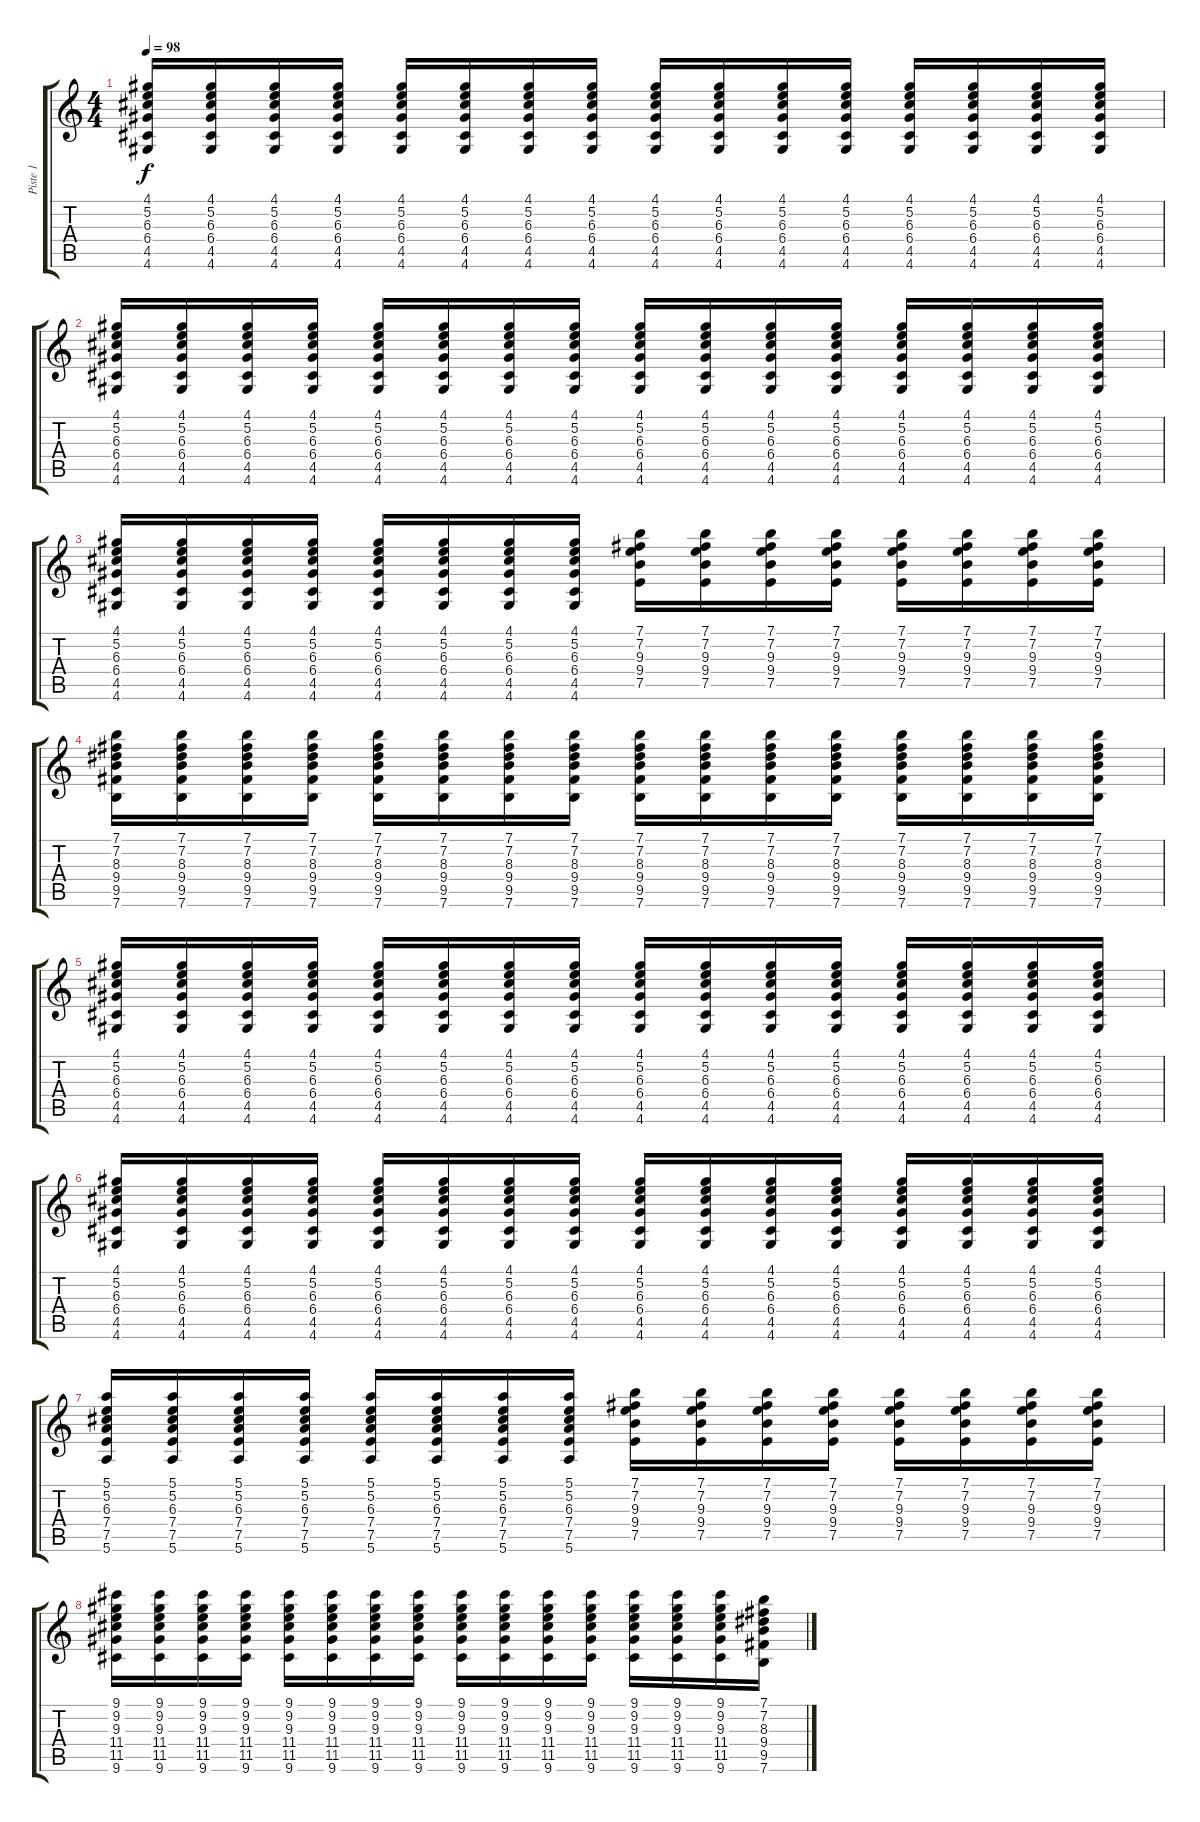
\track ("Piste 1" "Piste 1") {instrument acousticguitarnylon}
\staff {score tabs}
\tuning (E4 B3 G3 D3 A2 E2) {hide}
\ts (4 4)
\tempo 98
\clef g2
\ks c
(4.1 5.2 6.3 6.4 4.5 4.6).16{dy f} (4.1 5.2 6.3 6.4 4.5 4.6).16 (4.1 5.2 6.3 6.4 4.5 4.6).16 (4.1 5.2 6.3 6.4 4.5 4.6).16 (4.1 5.2 6.3 6.4 4.5 4.6).16 (4.1 5.2 6.3 6.4 4.5 4.6).16 (4.1 5.2 6.3 6.4 4.5 4.6).16 (4.1 5.2 6.3 6.4 4.5 4.6).16 (4.1 5.2 6.3 6.4 4.5 4.6).16 (4.1 5.2 6.3 6.4 4.5 4.6).16 (4.1 5.2 6.3 6.4 4.5 4.6).16 (4.1 5.2 6.3 6.4 4.5 4.6).16 (4.1 5.2 6.3 6.4 4.5 4.6).16 (4.1 5.2 6.3 6.4 4.5 4.6).16 (4.1 5.2 6.3 6.4 4.5 4.6).16 (4.1 5.2 6.3 6.4 4.5 4.6).16 |
(4.1 5.2 6.3 6.4 4.5 4.6).16 (4.1 5.2 6.3 6.4 4.5 4.6).16 (4.1 5.2 6.3 6.4 4.5 4.6).16 (4.1 5.2 6.3 6.4 4.5 4.6).16 (4.1 5.2 6.3 6.4 4.5 4.6).16 (4.1 5.2 6.3 6.4 4.5 4.6).16 (4.1 5.2 6.3 6.4 4.5 4.6).16 (4.1 5.2 6.3 6.4 4.5 4.6).16 (4.1 5.2 6.3 6.4 4.5 4.6).16 (4.1 5.2 6.3 6.4 4.5 4.6).16 (4.1 5.2 6.3 6.4 4.5 4.6).16 (4.1 5.2 6.3 6.4 4.5 4.6).16 (4.1 5.2 6.3 6.4 4.5 4.6).16 (4.1 5.2 6.3 6.4 4.5 4.6).16 (4.1 5.2 6.3 6.4 4.5 4.6).16 (4.1 5.2 6.3 6.4 4.5 4.6).16 |
(4.1 5.2 6.3 6.4 4.5 4.6).16 (4.1 5.2 6.3 6.4 4.5 4.6).16 (4.1 5.2 6.3 6.4 4.5 4.6).16 (4.1 5.2 6.3 6.4 4.5 4.6).16 (4.1 5.2 6.3 6.4 4.5 4.6).16 (4.1 5.2 6.3 6.4 4.5 4.6).16 (4.1 5.2 6.3 6.4 4.5 4.6).16 (4.1 5.2 6.3 6.4 4.5 4.6).16 (7.1 7.2 9.3 9.4 7.5).16 (7.1 7.2 9.3 9.4 7.5).16 (7.1 7.2 9.3 9.4 7.5).16 (7.1 7.2 9.3 9.4 7.5).16 (7.1 7.2 9.3 9.4 7.5).16 (7.1 7.2 9.3 9.4 7.5).16 (7.1 7.2 9.3 9.4 7.5).16 (7.1 7.2 9.3 9.4 7.5).16 |
(7.1 7.2 8.3 9.4 9.5 7.6).16 (7.1 7.2 8.3 9.4 9.5 7.6).16 (7.1 7.2 8.3 9.4 9.5 7.6).16 (7.1 7.2 8.3 9.4 9.5 7.6).16 (7.1 7.2 8.3 9.4 9.5 7.6).16 (7.1 7.2 8.3 9.4 9.5 7.6).16 (7.1 7.2 8.3 9.4 9.5 7.6).16 (7.1 7.2 8.3 9.4 9.5 7.6).16 (7.1 7.2 8.3 9.4 9.5 7.6).16 (7.1 7.2 8.3 9.4 9.5 7.6).16 (7.1 7.2 8.3 9.4 9.5 7.6).16 (7.1 7.2 8.3 9.4 9.5 7.6).16 (7.1 7.2 8.3 9.4 9.5 7.6).16 (7.1 7.2 8.3 9.4 9.5 7.6).16 (7.1 7.2 8.3 9.4 9.5 7.6).16 (7.1 7.2 8.3 9.4 9.5 7.6).16 |
(4.1 5.2 6.3 6.4 4.5 4.6).16 (4.1 5.2 6.3 6.4 4.5 4.6).16 (4.1 5.2 6.3 6.4 4.5 4.6).16 (4.1 5.2 6.3 6.4 4.5 4.6).16 (4.1 5.2 6.3 6.4 4.5 4.6).16 (4.1 5.2 6.3 6.4 4.5 4.6).16 (4.1 5.2 6.3 6.4 4.5 4.6).16 (4.1 5.2 6.3 6.4 4.5 4.6).16 (4.1 5.2 6.3 6.4 4.5 4.6).16 (4.1 5.2 6.3 6.4 4.5 4.6).16 (4.1 5.2 6.3 6.4 4.5 4.6).16 (4.1 5.2 6.3 6.4 4.5 4.6).16 (4.1 5.2 6.3 6.4 4.5 4.6).16 (4.1 5.2 6.3 6.4 4.5 4.6).16 (4.1 5.2 6.3 6.4 4.5 4.6).16 (4.1 5.2 6.3 6.4 4.5 4.6).16 |
(4.1 5.2 6.3 6.4 4.5 4.6).16 (4.1 5.2 6.3 6.4 4.5 4.6).16 (4.1 5.2 6.3 6.4 4.5 4.6).16 (4.1 5.2 6.3 6.4 4.5 4.6).16 (4.1 5.2 6.3 6.4 4.5 4.6).16 (4.1 5.2 6.3 6.4 4.5 4.6).16 (4.1 5.2 6.3 6.4 4.5 4.6).16 (4.1 5.2 6.3 6.4 4.5 4.6).16 (4.1 5.2 6.3 6.4 4.5 4.6).16 (4.1 5.2 6.3 6.4 4.5 4.6).16 (4.1 5.2 6.3 6.4 4.5 4.6).16 (4.1 5.2 6.3 6.4 4.5 4.6).16 (4.1 5.2 6.3 6.4 4.5 4.6).16 (4.1 5.2 6.3 6.4 4.5 4.6).16 (4.1 5.2 6.3 6.4 4.5 4.6).16 (4.1 5.2 6.3 6.4 4.5 4.6).16 |
(5.1 5.2 6.3 7.4 7.5 5.6).16 (5.1 5.2 6.3 7.4 7.5 5.6).16 (5.1 5.2 6.3 7.4 7.5 5.6).16 (5.1 5.2 6.3 7.4 7.5 5.6).16 (5.1 5.2 6.3 7.4 7.5 5.6).16 (5.1 5.2 6.3 7.4 7.5 5.6).16 (5.1 5.2 6.3 7.4 7.5 5.6).16 (5.1 5.2 6.3 7.4 7.5 5.6).16 (7.1 7.2 9.3 9.4 7.5).16 (7.1 7.2 9.3 9.4 7.5).16 (7.1 7.2 9.3 9.4 7.5).16 (7.1 7.2 9.3 9.4 7.5).16 (7.1 7.2 9.3 9.4 7.5).16 (7.1 7.2 9.3 9.4 7.5).16 (7.1 7.2 9.3 9.4 7.5).16 (7.1 7.2 9.3 9.4 7.5).16 |
(9.1 9.2 9.3 11.4 11.5 9.6).16 (9.1 9.2 9.3 11.4 11.5 9.6).16 (9.1 9.2 9.3 11.4 11.5 9.6).16 (9.1 9.2 9.3 11.4 11.5 9.6).16 (9.1 9.2 9.3 11.4 11.5 9.6).16 (9.1 9.2 9.3 11.4 11.5 9.6).16 (9.1 9.2 9.3 11.4 11.5 9.6).16 (9.1 9.2 9.3 11.4 11.5 9.6).16 (9.1 9.2 9.3 11.4 11.5 9.6).16 (9.1 9.2 9.3 11.4 11.5 9.6).16 (9.1 9.2 9.3 11.4 11.5 9.6).16 (9.1 9.2 9.3 11.4 11.5 9.6).16 (9.1 9.2 9.3 11.4 11.5 9.6).16 (9.1 9.2 9.3 11.4 11.5 9.6).16 (9.1 9.2 9.3 11.4 11.5 9.6).16 (7.1 7.2 8.3 9.4 9.5 7.6).16
